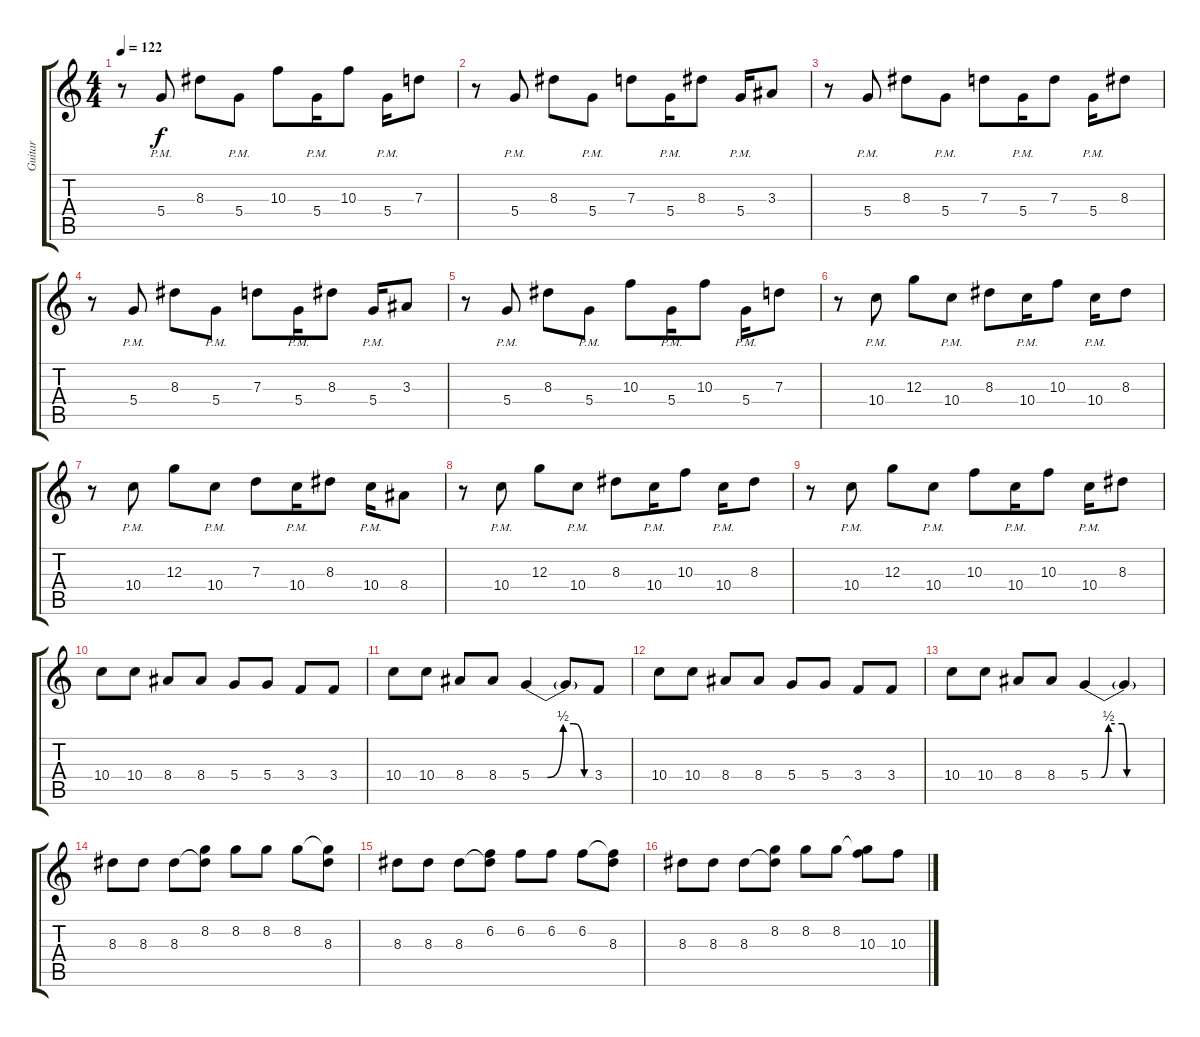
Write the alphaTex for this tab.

\track ("Guitar" "Guitar") {instrument distortionguitar}
\staff {score tabs}
\tuning (E4 B3 G3 D3 A2 D2) {hide}
\ts (4 4)
\tempo 122
\clef g2
\ks c
r.8{dy f} 5.4{pm}.8 8.3.8 5.4{pm}.8 10.3.8 5.4{pm}.16 10.3.8 5.4{pm}.16 7.3.8 |
r.8 5.4{pm}.8 8.3.8 5.4{pm}.8 7.3.8 5.4{pm}.16 8.3.8 5.4{pm}.16 3.3.8 |
r.8 5.4{pm}.8 8.3.8 5.4{pm}.8 7.3.8 5.4{pm}.16 7.3.8 5.4{pm}.16 8.3.8 |
r.8 5.4{pm}.8 8.3.8 5.4{pm}.8 7.3.8 5.4{pm}.16 8.3.8 5.4{pm}.16 3.3.8 |
r.8 5.4{pm}.8 8.3.8 5.4{pm}.8 10.3.8 5.4{pm}.16 10.3.8 5.4{pm}.16 7.3.8 |
r.8 10.4{pm}.8 12.3.8 10.4{pm}.8 8.3.8 10.4{pm}.16 10.3.8 10.4{pm}.16 8.3.8 |
r.8 10.4{pm}.8 12.3.8 10.4{pm}.8 7.3.8 10.4{pm}.16 8.3.8 10.4{pm}.16 8.4.8 |
r.8 10.4{pm}.8 12.3.8 10.4{pm}.8 8.3.8 10.4{pm}.16 10.3.8 10.4{pm}.16 8.3.8 |
r.8 10.4{pm}.8 12.3.8 10.4{pm}.8 10.3.8 10.4{pm}.16 10.3.8 10.4{pm}.16 8.3.8 |
10.4.8 10.4.8 8.4.8 8.4.8 5.4.8 5.4.8 3.4.8 3.4.8 |
10.4.8 10.4.8 8.4.8 8.4.8 5.4{be (custom 0 0 15 0 30 2 40 2 50 0 60 0)}.4 5.4{t}.8 3.4.8 |
10.4.8 10.4.8 8.4.8 8.4.8 5.4.8 5.4.8 3.4.8 3.4.8 |
10.4.8 10.4.8 8.4.8 8.4.8 5.4{be (custom 0 0 9 0 15 2 26 2 30 0 41 0 50 0 60 0)}.4 5.4{t}.4 |
8.3.8 8.3.8 8.3.8 (8.2 8.3{t}).8 8.2.8 8.2.8 8.2.8 (8.2{t} 8.3).8 |
8.3.8 8.3.8 8.3.8 (6.2 8.3{t}).8 6.2.8 6.2.8 6.2.8 (6.2{t} 8.3).8 |
8.3.8 8.3.8 8.3.8 (8.2 8.3{t}).8 8.2.8 8.2.8 (8.2{t} 10.3).8 10.3.8
